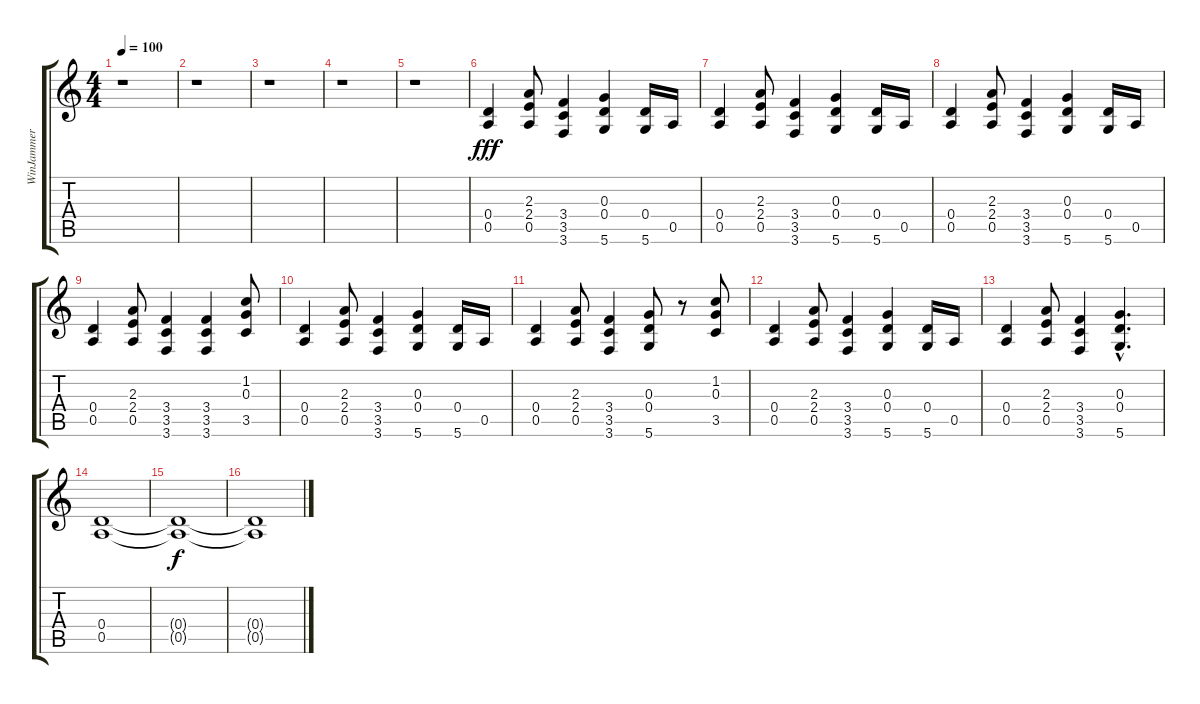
\track ("WinJammer Demo" "WinJammer ") {instrument distortionguitar}
\staff {score tabs}
\tuning (E4 B3 G3 D3 A2 D2) {hide}
\ts (4 4)
\tempo 100
\clef g2
\ks c
r.1{dy fff} |
r.1 |
r.1 |
r.1 |
r.1 |
(0.4 0.5).4 (2.3 2.4 0.5).8 (3.4 3.5 3.6).4 (0.3 0.4 5.6).4 (0.4 5.6).16 0.5.16 |
(0.4 0.5).4 (2.3 2.4 0.5).8 (3.4 3.5 3.6).4 (0.3 0.4 5.6).4 (0.4 5.6).16 0.5.16 |
(0.4 0.5).4 (2.3 2.4 0.5).8 (3.4 3.5 3.6).4 (0.3 0.4 5.6).4 (0.4 5.6).16 0.5.16 |
(0.4 0.5).4 (2.3 2.4 0.5).8 (3.4 3.5 3.6).4 (3.4 3.5 3.6).4 (1.2 0.3 3.5).8 |
(0.4 0.5).4 (2.3 2.4 0.5).8 (3.4 3.5 3.6).4 (0.3 0.4 5.6).4 (0.4 5.6).16 0.5.16 |
(0.4 0.5).4 (2.3 2.4 0.5).8 (3.4 3.5 3.6).4 (0.3 0.4 5.6).8 r.8 (1.2 0.3 3.5).8 |
(0.4 0.5).4 (2.3 2.4 0.5).8 (3.4 3.5 3.6).4 (0.3 0.4 5.6).4 (0.4 5.6).16 0.5.16 |
(0.4 0.5).4 (2.3 2.4 0.5).8 (3.4 3.5 3.6).4 (0.3{hac} 0.4{hac} 5.6{hac}).4{d} |
(0.4 0.5).1 |
(0.4{t} 0.5{t}).1{dy f} |
(0.4{t} 0.5{t}).1
